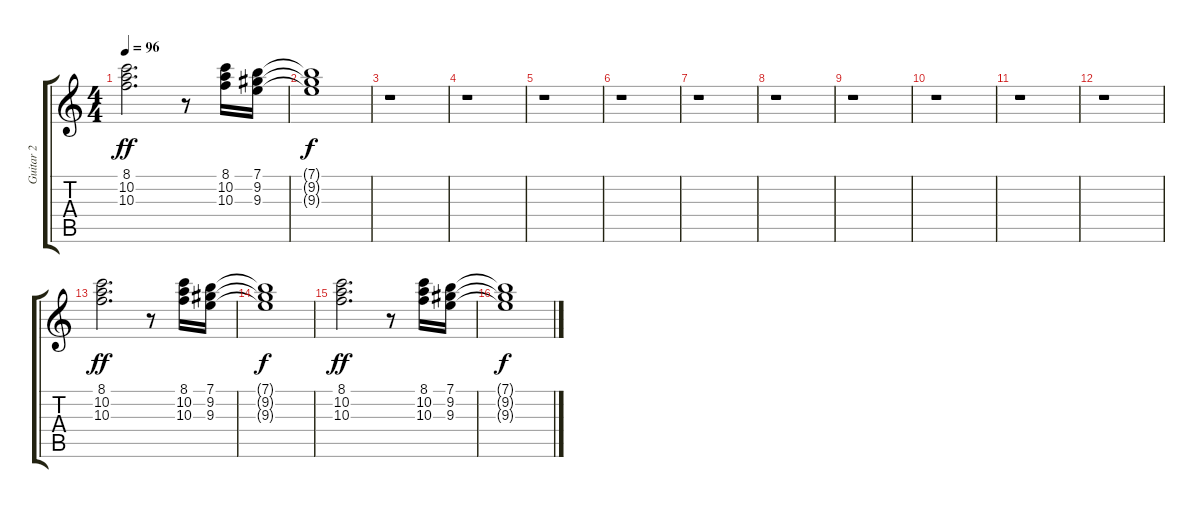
\track ("Guitar 2" "Guitar 2") {instrument electricguitarjazz}
\staff {score tabs}
\tuning (E4 B3 G3 D3 A2 E2) {hide}
\ts (4 4)
\tempo 96
\clef g2
\ks c
(8.1 10.2 10.3).2{d dy ff} r.8 (8.1 10.2 10.3).16 (7.1 9.2 9.3).16 |
(7.1{t} 9.2{t} 9.3{t}).1{dy f} |
r.1 |
r.1 |
r.1 |
r.1 |
r.1 |
r.1 |
r.1 |
r.1 |
r.1 |
r.1 |
(8.1 10.2 10.3).2{d dy ff} r.8 (8.1 10.2 10.3).16 (7.1 9.2 9.3).16 |
(7.1{t} 9.2{t} 9.3{t}).1{dy f} |
(8.1 10.2 10.3).2{d dy ff} r.8 (8.1 10.2 10.3).16 (7.1 9.2 9.3).16 |
(7.1{t} 9.2{t} 9.3{t}).1{dy f}
